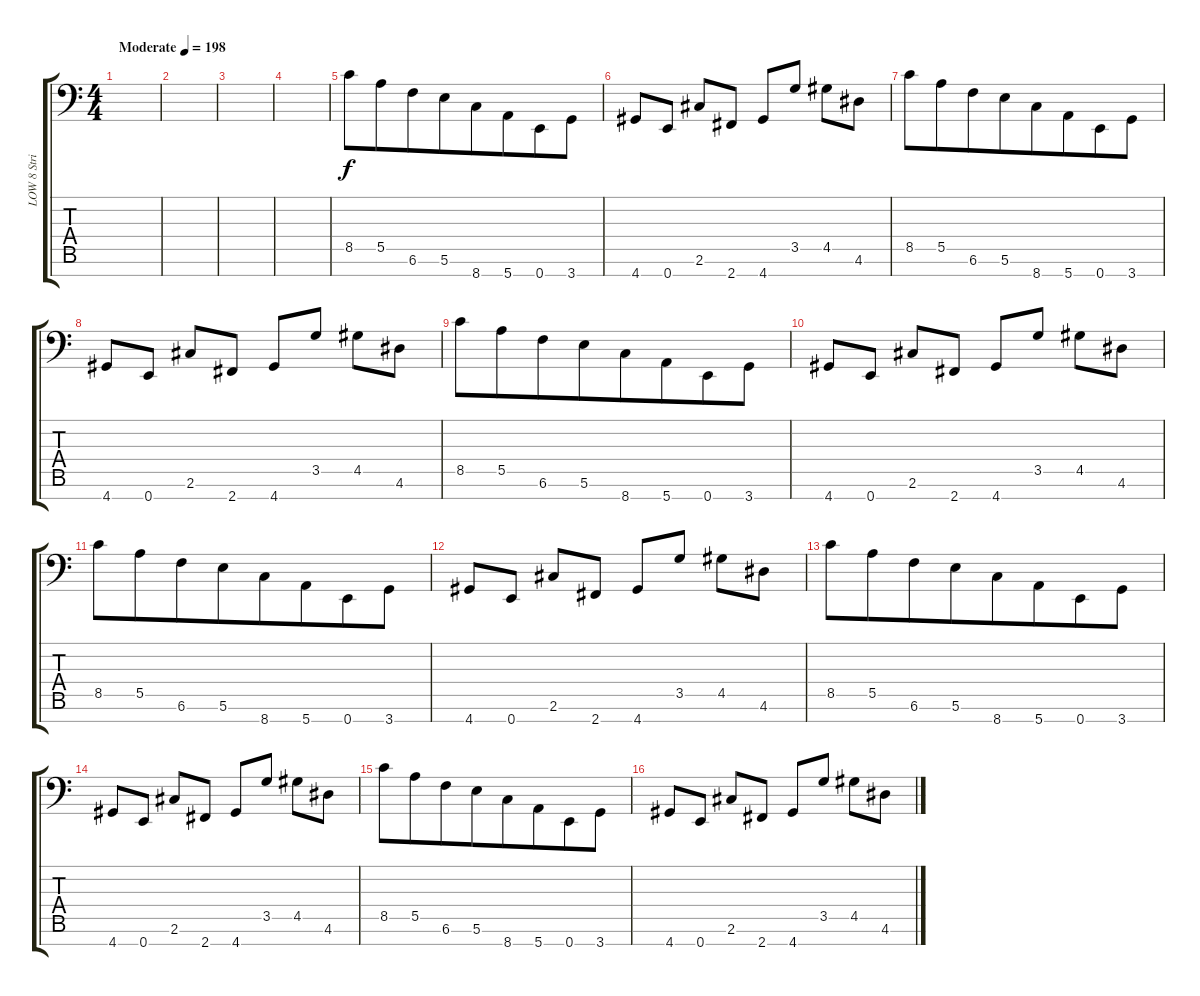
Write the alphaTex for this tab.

\track ("LOW 8 String RIGHT" "LOW 8 Stri") {instrument distortionguitar}
\staff {score tabs}
\tuning (B3 Gb3 E3 B2 E2 B1 E1) {hide}
\ts (4 4)
\section ("" "")
\tempo (198 "Moderate")
\clef f4
\ks c
|
|
|
|
8.5.8{instrument distortionguitar} 5.5.8{beam merge} 6.6.8{beam merge} 5.6.8{beam merge} 8.7.8 5.7.8{beam merge} 0.7.8 3.7.8 |
4.7.8{beam merge} 0.7.8 2.6.8{beam merge} 2.7.8 4.7.8 3.5.8 4.5.8 4.6.8 |
8.5.8 5.5.8{beam merge} 6.6.8{beam merge} 5.6.8{beam merge} 8.7.8 5.7.8{beam merge} 0.7.8 3.7.8 |
4.7.8{beam merge} 0.7.8 2.6.8{beam merge} 2.7.8 4.7.8 3.5.8 4.5.8 4.6.8 |
8.5.8 5.5.8{beam merge} 6.6.8{beam merge} 5.6.8{beam merge} 8.7.8 5.7.8{beam merge} 0.7.8 3.7.8 |
4.7.8{beam merge} 0.7.8 2.6.8{beam merge} 2.7.8 4.7.8 3.5.8 4.5.8 4.6.8 |
8.5.8 5.5.8{beam merge} 6.6.8{beam merge} 5.6.8{beam merge} 8.7.8 5.7.8{beam merge} 0.7.8 3.7.8 |
4.7.8{beam merge} 0.7.8 2.6.8{beam merge} 2.7.8 4.7.8 3.5.8 4.5.8 4.6.8 |
8.5.8 5.5.8{beam merge} 6.6.8{beam merge} 5.6.8{beam merge} 8.7.8 5.7.8{beam merge} 0.7.8 3.7.8 |
4.7.8{beam merge} 0.7.8 2.6.8{beam merge} 2.7.8 4.7.8 3.5.8 4.5.8 4.6.8 |
8.5.8 5.5.8{beam merge} 6.6.8{beam merge} 5.6.8{beam merge} 8.7.8 5.7.8{beam merge} 0.7.8 3.7.8 |
4.7.8{beam merge} 0.7.8 2.6.8{beam merge} 2.7.8 4.7.8 3.5.8 4.5.8 4.6.8
